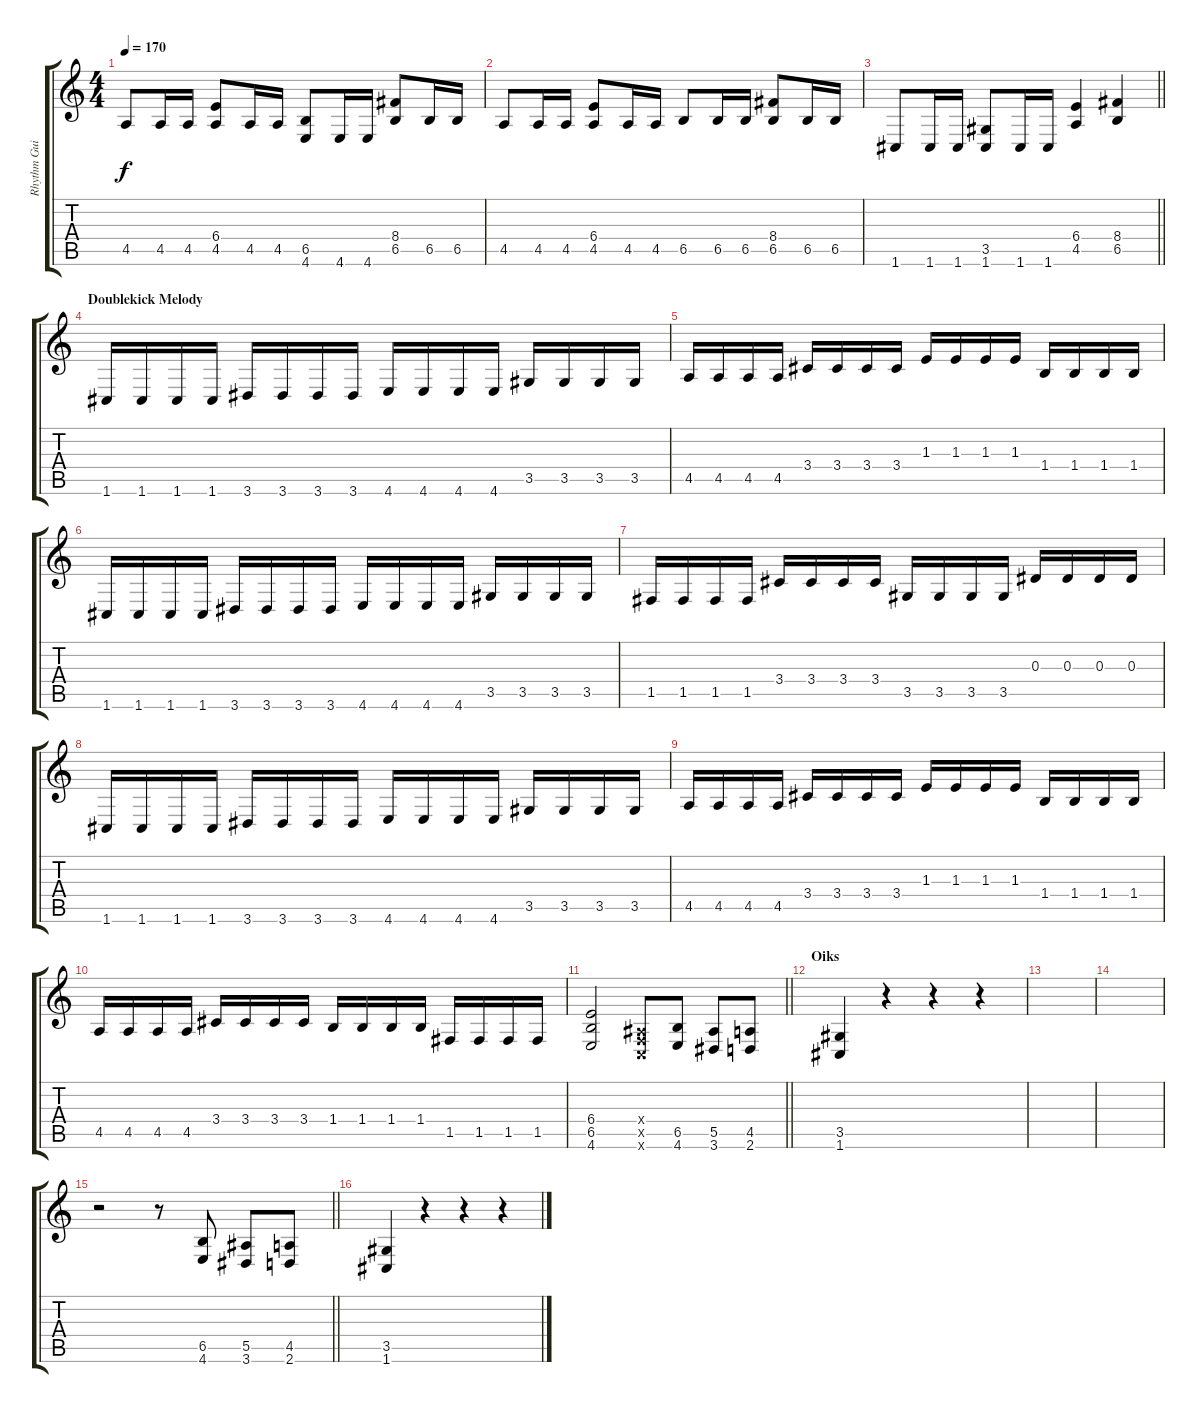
\track ("Rhythm Guitar" "Rhythm Gui") {instrument distortionguitar}
\staff {score tabs}
\tuning (C4 G3 Eb3 Bb2 F2 C2) {hide}
\ts (4 4)
\tempo 170
\clef g2
\ks c
4.5.8{dy f} 4.5.16 4.5.16 (6.4 4.5).8 4.5.16 4.5.16 (6.5 4.6).8 4.6.16 4.6.16 (8.4 6.5).8 6.5.16 6.5.16 |
4.5.8 4.5.16 4.5.16 (6.4 4.5).8 4.5.16 4.5.16 6.5.8 6.5.16 6.5.16 (8.4 6.5).8 6.5.16 6.5.16 |
\barLineRight lightlight
1.6.8 1.6.16 1.6.16 (3.5 1.6).8 1.6.16 1.6.16 (6.4 4.5).4 (8.4 6.5).4 |
\section ("" "Doublekick Melody")
1.6.16 1.6.16 1.6.16 1.6.16 3.6.16 3.6.16 3.6.16 3.6.16 4.6.16 4.6.16 4.6.16 4.6.16 3.5.16 3.5.16 3.5.16 3.5.16 |
4.5.16 4.5.16 4.5.16 4.5.16 3.4.16 3.4.16 3.4.16 3.4.16 1.3.16 1.3.16 1.3.16 1.3.16 1.4.16 1.4.16 1.4.16 1.4.16 |
1.6.16 1.6.16 1.6.16 1.6.16 3.6.16 3.6.16 3.6.16 3.6.16 4.6.16 4.6.16 4.6.16 4.6.16 3.5.16 3.5.16 3.5.16 3.5.16 |
1.5.16 1.5.16 1.5.16 1.5.16 3.4.16 3.4.16 3.4.16 3.4.16 3.5.16 3.5.16 3.5.16 3.5.16 0.3.16 0.3.16 0.3.16 0.3.16 |
1.6.16 1.6.16 1.6.16 1.6.16 3.6.16 3.6.16 3.6.16 3.6.16 4.6.16 4.6.16 4.6.16 4.6.16 3.5.16 3.5.16 3.5.16 3.5.16 |
4.5.16 4.5.16 4.5.16 4.5.16 3.4.16 3.4.16 3.4.16 3.4.16 1.3.16 1.3.16 1.3.16 1.3.16 1.4.16 1.4.16 1.4.16 1.4.16 |
4.5.16 4.5.16 4.5.16 4.5.16 3.4.16 3.4.16 3.4.16 3.4.16 1.4.16 1.4.16 1.4.16 1.4.16 1.5.16 1.5.16 1.5.16 1.5.16 |
\barLineRight lightlight
(6.4 6.5 4.6).2 (0.4{x} 0.5{x} 0.6{x}).8 (6.5 4.6).8 (5.5 3.6).8 (4.5 2.6).8 |
\section ("" "Oiks")
(3.5 1.6).4 r.4 r.4 r.4 |
|
|
\barLineRight lightlight
r.2 r.8 (6.5 4.6).8 (5.5 3.6).8 (4.5 2.6).8 |
(3.5 1.6).4 r.4 r.4 r.4
